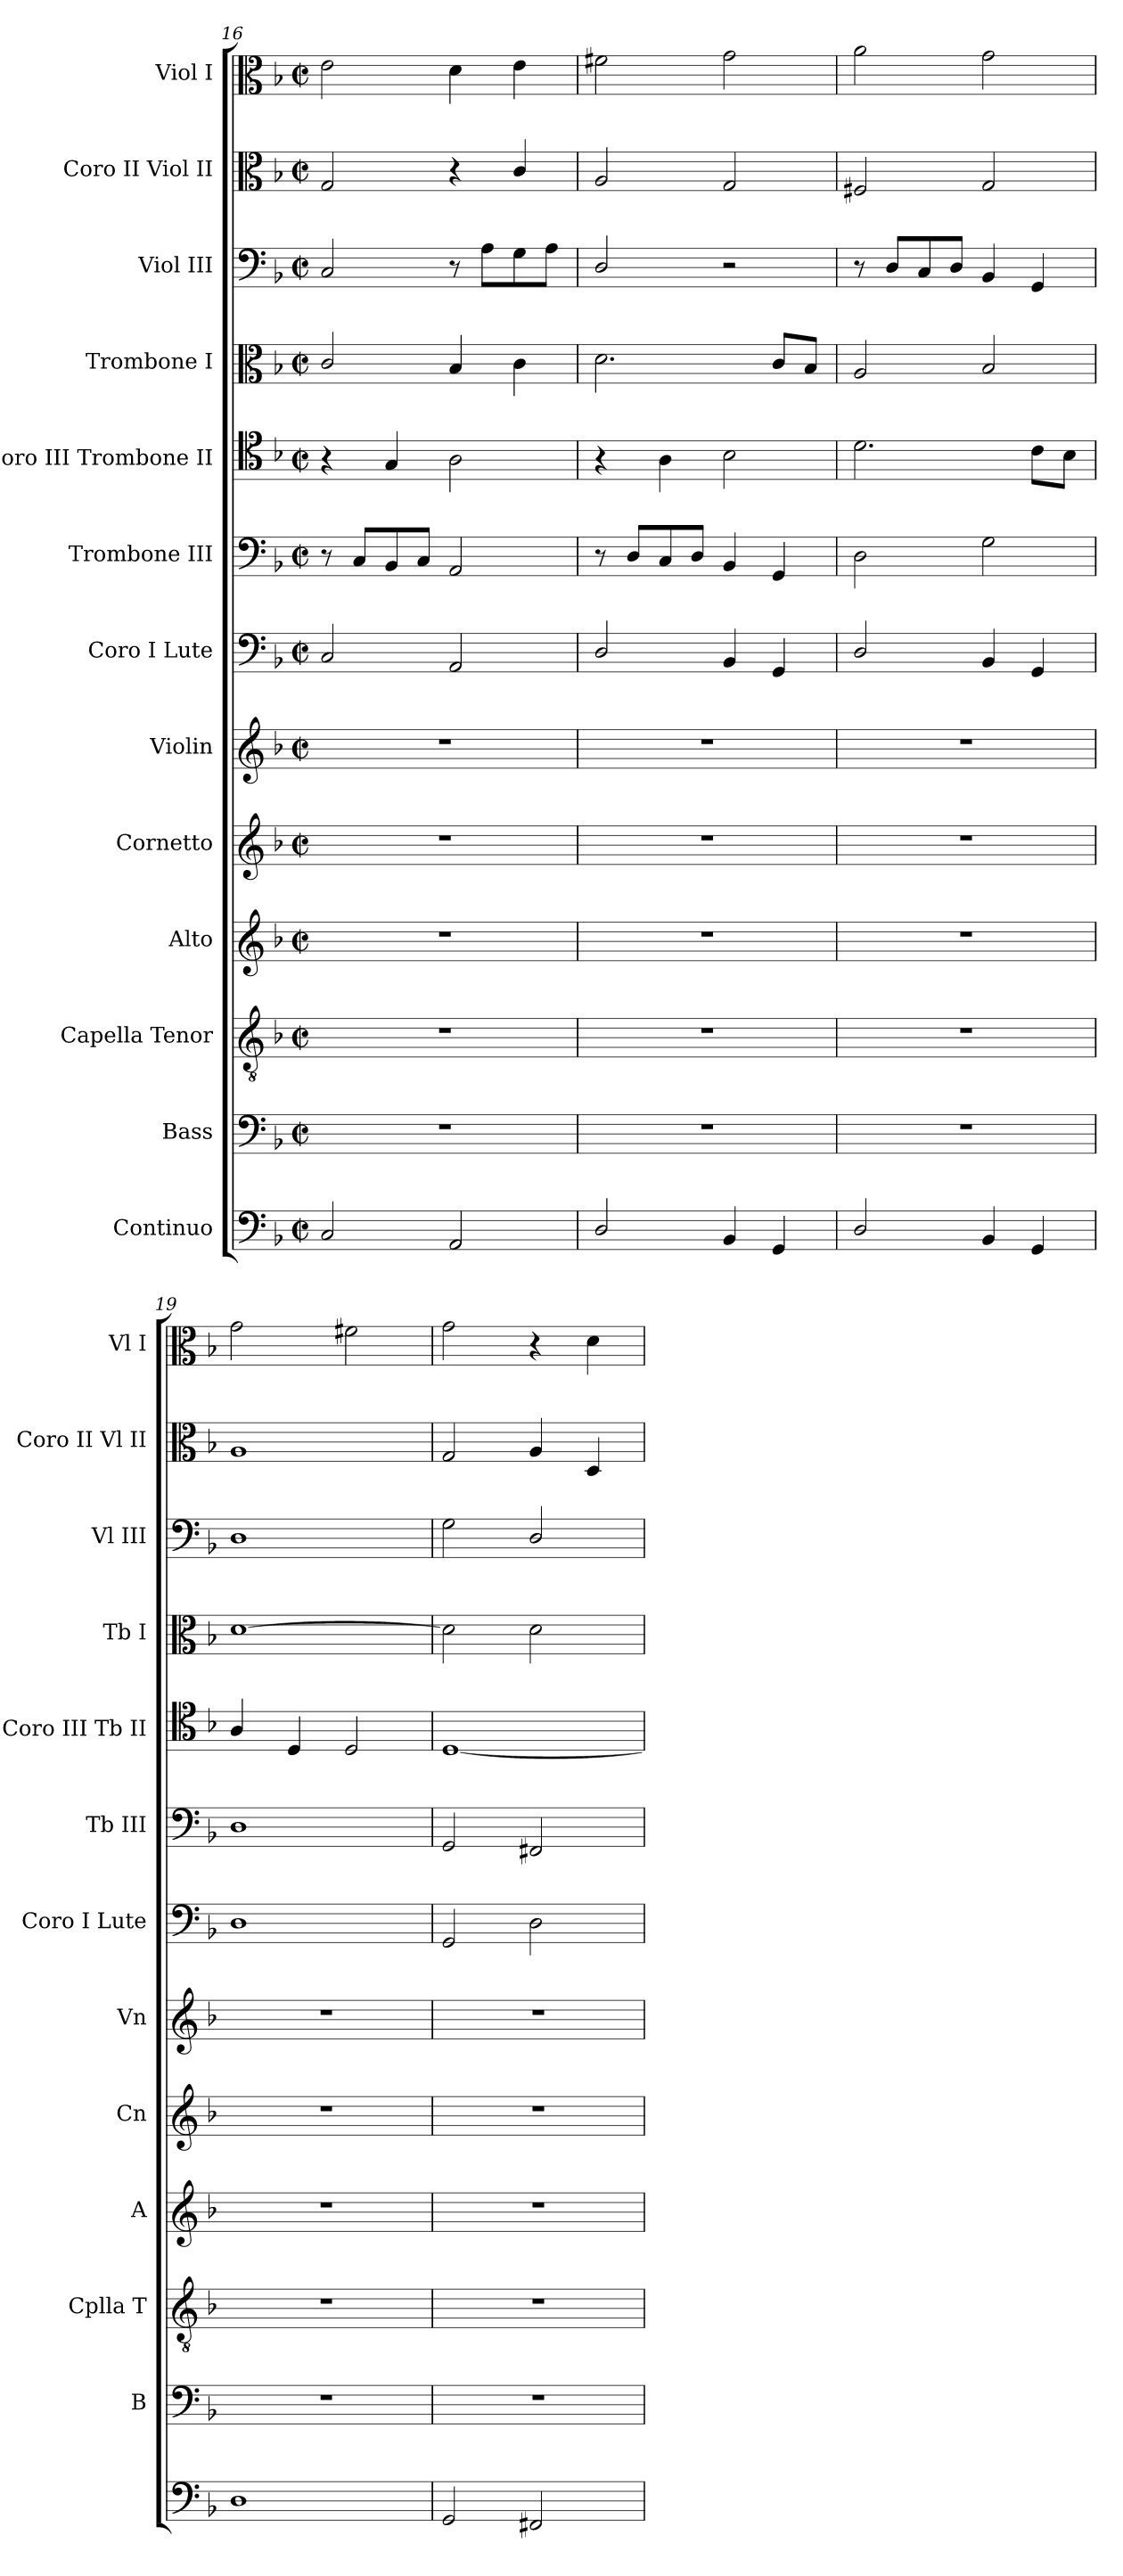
**kern	**kern	**kern	**kern	**kern	**kern	**kern	**kern	**kern	**kern	**kern	**kern	**kern
*part13	*part12	*part11	*part10	*part9	*part8	*part7	*part6	*part5	*part4	*part3	*part2	*part1
*staff13	*staff12	*staff11	*staff10	*staff9	*staff8	*staff7	*staff6	*staff5	*staff4	*staff3	*staff2	*staff1
*I"Continuo	*I"Bass	*I"Capella Tenor	*I"Alto	*I"Cornetto	*I"Violin	*I"Coro I Lute	*I"Trombone III	*I"Coro III Trombone II	*I"Trombone I	*I"Viol III	*I"Coro II Viol II	*I"Viol I
*	*I'B	*I'Cplla T	*I'A	*I'Cn	*I'Vn	*I'Coro I Lute	*I'Tb III	*I'Coro III Tb II	*I'Tb I	*I'Vl III	*I'Coro II Vl II	*I'Vl I
*clefF4	*clefF4	*clefGv2	*clefG2	*clefG2	*clefG2	*clefF4	*clefF4	*clefC4	*clefC3	*clefF4	*clefC3	*clefC3
*k[b-]	*k[b-]	*k[b-]	*k[b-]	*k[b-]	*k[b-]	*k[b-]	*k[b-]	*k[b-]	*k[b-]	*k[b-]	*k[b-]	*k[b-]
*F:	*F:	*F:	*F:	*F:	*F:	*F:	*F:	*F:	*F:	*F:	*F:	*F:
*M2/2	*M2/2	*M2/2	*M2/2	*M2/2	*M2/2	*M2/2	*M2/2	*M2/2	*M2/2	*M2/2	*M2/2	*M2/2
*met(c|)	*met(c|)	*met(c|)	*met(c|)	*met(c|)	*met(c|)	*met(c|)	*met(c|)	*met(c|)	*met(c|)	*met(c|)	*met(c|)	*met(c|)
=16	=16	=16	=16	=16	=16	=16	=16	=16	=16	=16	=16	=16
2C	1r	1r	1r	1r	1r	2C	8r	4r	2c/	2C	2G	2e
.	.	.	.	.	.	.	8CL	.	.	.	.	.
.	.	.	.	.	.	.	8BB-	4G	.	.	.	.
.	.	.	.	.	.	.	8CJ	.	.	.	.	.
2AA	.	.	.	.	.	2AA	2AA	2A	4B-	8r	4r	4d
.	.	.	.	.	.	.	.	.	.	8AL	.	.
.	.	.	.	.	.	.	.	.	4c	8G	4c/	4e
.	.	.	.	.	.	.	.	.	.	8AJ	.	.
=17	=17	=17	=17	=17	=17	=17	=17	=17	=17	=17	=17	=17
2D/	1r	1r	1r	1r	1r	2D/	8r	4r	2.d	2D/	2A	2f#X
.	.	.	.	.	.	.	8DL	.	.	.	.	.
.	.	.	.	.	.	.	8C	4A	.	.	.	.
.	.	.	.	.	.	.	8DJ	.	.	.	.	.
4BB-	.	.	.	.	.	4BB-	4BB-	2B-	.	2r	2G	2g
4GG	.	.	.	.	.	4GG	4GG	.	8cL	.	.	.
.	.	.	.	.	.	.	.	.	8B-J	.	.	.
=18	=18	=18	=18	=18	=18	=18	=18	=18	=18	=18	=18	=18
2D/	1r	1r	1r	1r	1r	2D/	2D	2.d	2A	8r	2F#X	2a
.	.	.	.	.	.	.	.	.	.	8DL	.	.
.	.	.	.	.	.	.	.	.	.	8C	.	.
.	.	.	.	.	.	.	.	.	.	8DJ	.	.
4BB-	.	.	.	.	.	4BB-	2G	.	2B-	4BB-	2G	2g
4GG	.	.	.	.	.	4GG	.	8cL	.	4GG	.	.
.	.	.	.	.	.	.	.	8B-J	.	.	.	.
=19	=19	=19	=19	=19	=19	=19	=19	=19	=19	=19	=19	=19
1D	1r	1r	1r	1r	1r	1D	1D	4A/	[1d	1D	1A	2g
.	.	.	.	.	.	.	.	4D	.	.	.	.
.	.	.	.	.	.	.	.	2D	.	.	.	2f#X
=20	=20	=20	=20	=20	=20	=20	=20	=20	=20	=20	=20	=20
2GG	1r	1r	1r	1r	1r	2GG	2GG	[1D	2d]	2G	2G	2g
2FF#X	.	.	.	.	.	2D	2FF#X	.	2d	2D/	4A	4r
.	.	.	.	.	.	.	.	.	.	.	4D	4d
=	=	=	=	=	=	=	=	=	=	=	=	=
*-	*-	*-	*-	*-	*-	*-	*-	*-	*-	*-	*-	*-
